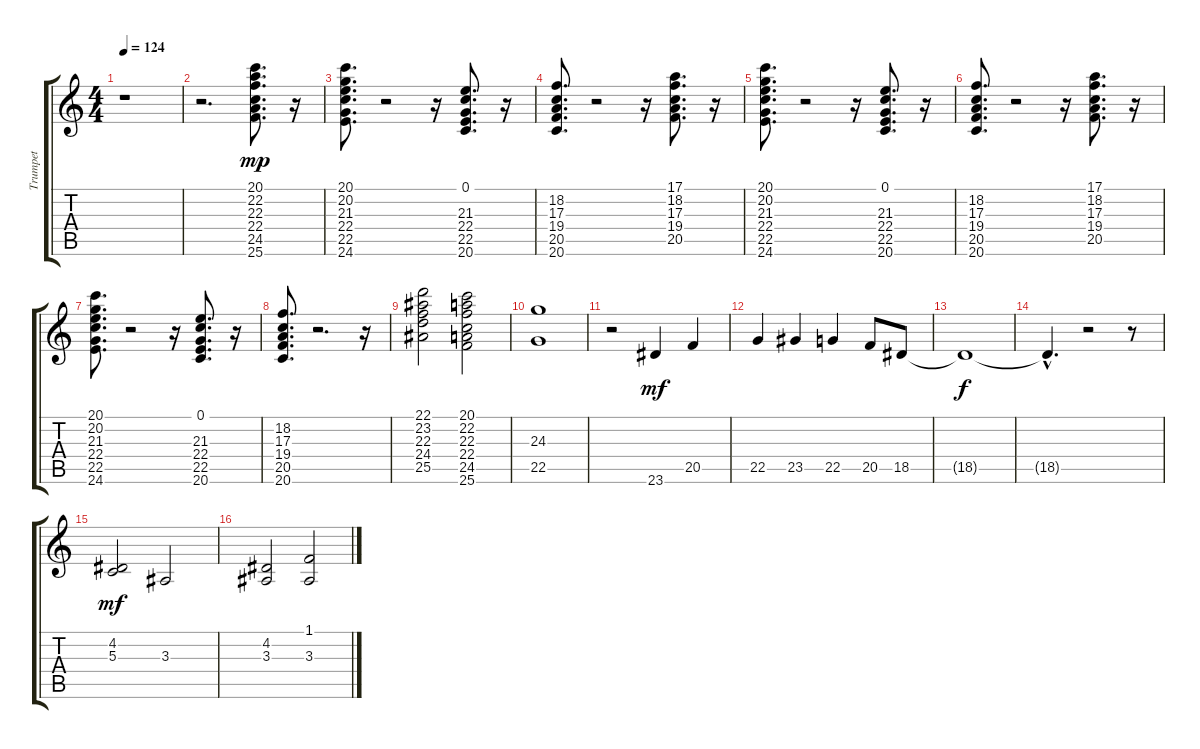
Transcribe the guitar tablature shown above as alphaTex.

\track ("Trumpet" "Trumpet") {instrument trumpet}
\staff {score tabs}
\tuning (E4 B3 G3 D3 A2 E2) {hide}
\ts (4 4)
\tempo 124
\clef g2
\ks c
r.1{dy mp} |
r.2{d} (20.1 22.2 22.3 22.4 24.5 25.6).8{d} r.16 |
(20.1 20.2 21.3 22.4 22.5 24.6).8{d} r.2 r.16 (0.1 21.3 22.4 22.5 20.6).8{d} r.16 |
(18.2 17.3 19.4 20.5 20.6).8{d} r.2 r.16 (17.1 18.2 17.3 19.4 20.5).8{d} r.16 |
(20.1 20.2 21.3 22.4 22.5 24.6).8{d} r.2 r.16 (0.1 21.3 22.4 22.5 20.6).8{d} r.16 |
(18.2 17.3 19.4 20.5 20.6).8{d} r.2 r.16 (17.1 18.2 17.3 19.4 20.5).8{d} r.16 |
(20.1 20.2 21.3 22.4 22.5 24.6).8{d} r.2 r.16 (0.1 21.3 22.4 22.5 20.6).8{d} r.16 |
(18.2 17.3 19.4 20.5 20.6).8{d} r.2{d} r.16 |
(22.1 23.2 22.3 24.4 25.5).2 (20.1 22.2 22.3 22.4 24.5 25.6).2 |
(24.3 22.5).1 |
r.2 23.6.4{dy mf instrument stringensemble1} 20.5.4 |
22.5.4 23.5.4 22.5.4 20.5.8 18.5.8 |
18.5{t}.1{dy f} |
18.5{hac t}.4{d} r.2 r.8 |
(4.2 5.3).2{dy mf} 3.3.2 |
(4.2 3.3).2 (1.1 3.3).2
